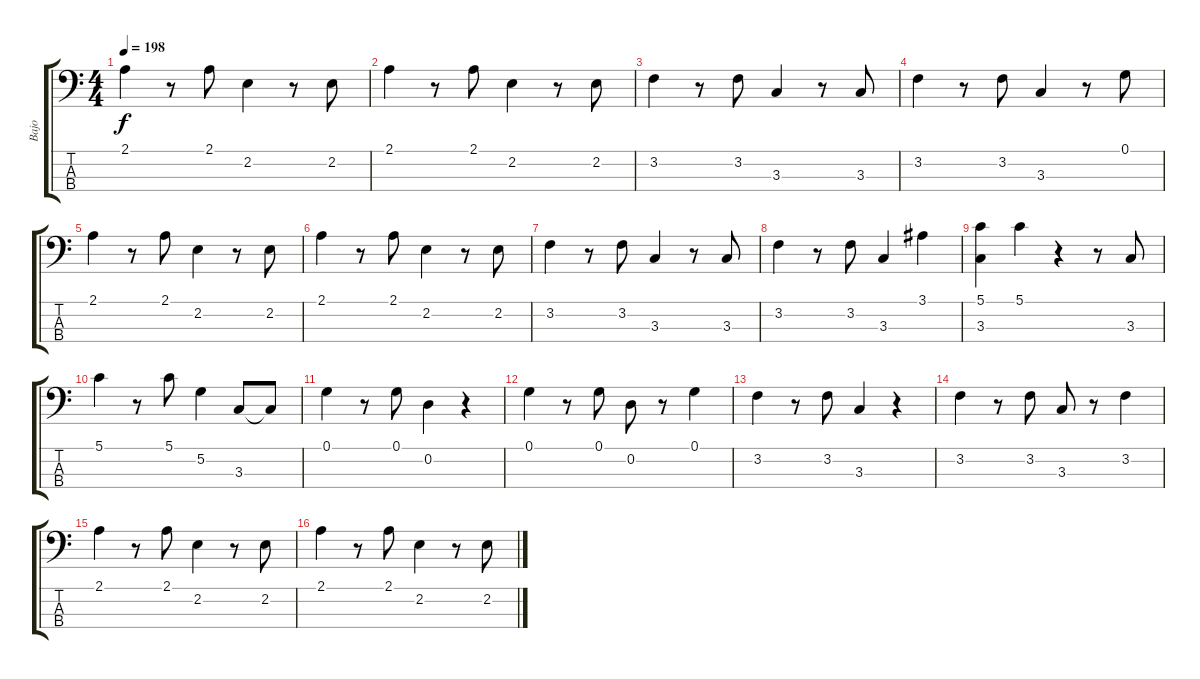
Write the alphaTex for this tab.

\track ("Bajo" "Bajo") {instrument electricbasspick}
\staff {score tabs}
\tuning (G2 D2 A1 E1) {hide}
\ts (4 4)
\tempo 198
\clef f4
\ks c
2.1.4{dy f} r.8 2.1.8 2.2.4 r.8 2.2.8 |
2.1.4 r.8 2.1.8 2.2.4 r.8 2.2.8 |
3.2.4 r.8 3.2.8 3.3.4 r.8 3.3.8 |
3.2.4 r.8 3.2.8 3.3.4 r.8 0.1.8 |
2.1.4 r.8 2.1.8 2.2.4 r.8 2.2.8 |
2.1.4 r.8 2.1.8 2.2.4 r.8 2.2.8 |
3.2.4 r.8 3.2.8 3.3.4 r.8 3.3.8 |
3.2.4 r.8 3.2.8 3.3.4 3.1.4 |
(5.1 3.3).4 5.1.4 r.4 r.8 3.3.8 |
5.1.4 r.8 5.1.8 5.2.4 3.3.8 3.3{t}.8 |
0.1.4 r.8 0.1.8 0.2.4 r.4 |
0.1.4 r.8 0.1.8 0.2.8 r.8 0.1.4 |
3.2.4 r.8 3.2.8 3.3.4 r.4 |
3.2.4 r.8 3.2.8 3.3.8 r.8 3.2.4 |
2.1.4 r.8 2.1.8 2.2.4 r.8 2.2.8 |
2.1.4 r.8 2.1.8 2.2.4 r.8 2.2.8
